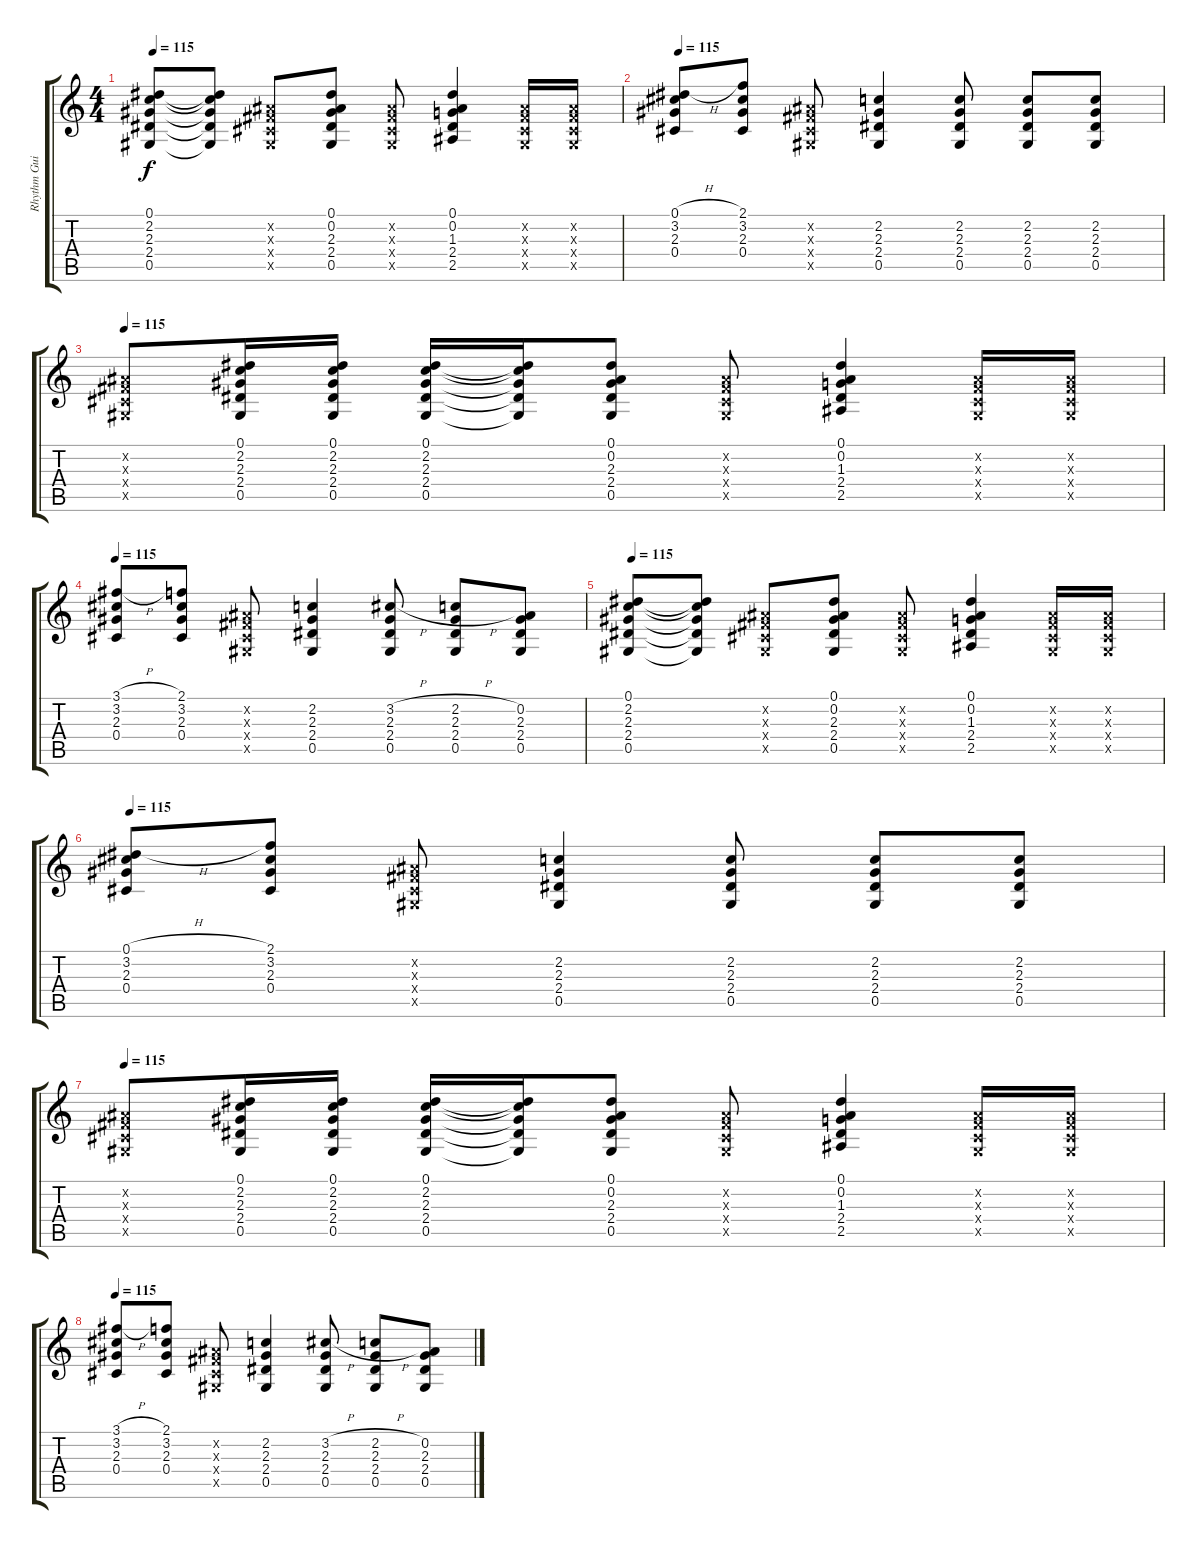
\track ("Rhythm Guitar " "Rhythm Gui") {instrument acousticguitarsteel}
\staff {score tabs}
\tuning (Eb4 Bb3 Gb3 Db3 Ab2 Eb2) {hide}
\ts (4 4)
\tempo 115
\clef g2
\ks c
(0.1 2.2 2.3 2.4 0.5).8{dy f} (0.1{t} 2.2{t} 2.3{t} 2.4{t} 0.5{t}).8 (0.2{x} 0.3{x} 0.4{x} 0.5{x}).8 (0.1 0.2 2.3 2.4 0.5).8 (0.2{x} 0.3{x} 0.4{x} 0.5{x}).8 (0.1 0.2 1.3 2.4 2.5).4 (0.2{x} 0.3{x} 0.4{x} 0.5{x}).16 (0.2{x} 0.3{x} 0.4{x} 0.5{x}).16 |
\tempo 115
(0.1{h} 3.2 2.3 0.4).8 (2.1 3.2 2.3 0.4).8 (0.2{x} 0.3{x} 0.4{x} 0.5{x}).8 (2.2 2.3 2.4 0.5).4 (2.2 2.3 2.4 0.5).8 (2.2 2.3 2.4 0.5).8 (2.2 2.3 2.4 0.5).8 |
\tempo 115
(0.2{x} 0.3{x} 0.4{x} 0.5{x}).8 (0.1 2.2 2.3 2.4 0.5).16 (0.1 2.2 2.3 2.4 0.5).16 (0.1 2.2 2.3 2.4 0.5).16 (0.1{t} 2.2{t} 2.3{t} 2.4{t} 0.5{t}).16 (0.1 0.2 2.3 2.4 0.5).8 (0.2{x} 0.3{x} 0.4{x} 0.5{x}).8 (0.1 0.2 1.3 2.4 2.5).4 (0.2{x} 0.3{x} 0.4{x} 0.5{x}).16 (0.2{x} 0.3{x} 0.4{x} 0.5{x}).16 |
\tempo 115
(3.1{h} 3.2 2.3 0.4).8 (2.1 3.2 2.3 0.4).8 (0.2{x} 0.3{x} 0.4{x} 0.5{x}).8 (2.2 2.3 2.4 0.5).4 (3.2{h} 2.3 2.4 0.5).8 (2.2{h} 2.3 2.4 0.5).8 (0.2 2.3 2.4 0.5).8 |
\tempo 115
(0.1 2.2 2.3 2.4 0.5).8 (0.1{t} 2.2{t} 2.3{t} 2.4{t} 0.5{t}).8 (0.2{x} 0.3{x} 0.4{x} 0.5{x}).8 (0.1 0.2 2.3 2.4 0.5).8 (0.2{x} 0.3{x} 0.4{x} 0.5{x}).8 (0.1 0.2 1.3 2.4 2.5).4 (0.2{x} 0.3{x} 0.4{x} 0.5{x}).16 (0.2{x} 0.3{x} 0.4{x} 0.5{x}).16 |
\tempo 115
(0.1{h} 3.2 2.3 0.4).8 (2.1 3.2 2.3 0.4).8 (0.2{x} 0.3{x} 0.4{x} 0.5{x}).8 (2.2 2.3 2.4 0.5).4 (2.2 2.3 2.4 0.5).8 (2.2 2.3 2.4 0.5).8 (2.2 2.3 2.4 0.5).8 |
\tempo 115
(0.2{x} 0.3{x} 0.4{x} 0.5{x}).8 (0.1 2.2 2.3 2.4 0.5).16 (0.1 2.2 2.3 2.4 0.5).16 (0.1 2.2 2.3 2.4 0.5).16 (0.1{t} 2.2{t} 2.3{t} 2.4{t} 0.5{t}).16 (0.1 0.2 2.3 2.4 0.5).8 (0.2{x} 0.3{x} 0.4{x} 0.5{x}).8 (0.1 0.2 1.3 2.4 2.5).4 (0.2{x} 0.3{x} 0.4{x} 0.5{x}).16 (0.2{x} 0.3{x} 0.4{x} 0.5{x}).16 |
\tempo 115
(3.1{h} 3.2 2.3 0.4).8 (2.1 3.2 2.3 0.4).8 (0.2{x} 0.3{x} 0.4{x} 0.5{x}).8 (2.2 2.3 2.4 0.5).4 (3.2{h} 2.3 2.4 0.5).8 (2.2{h} 2.3 2.4 0.5).8 (0.2 2.3 2.4 0.5).8
